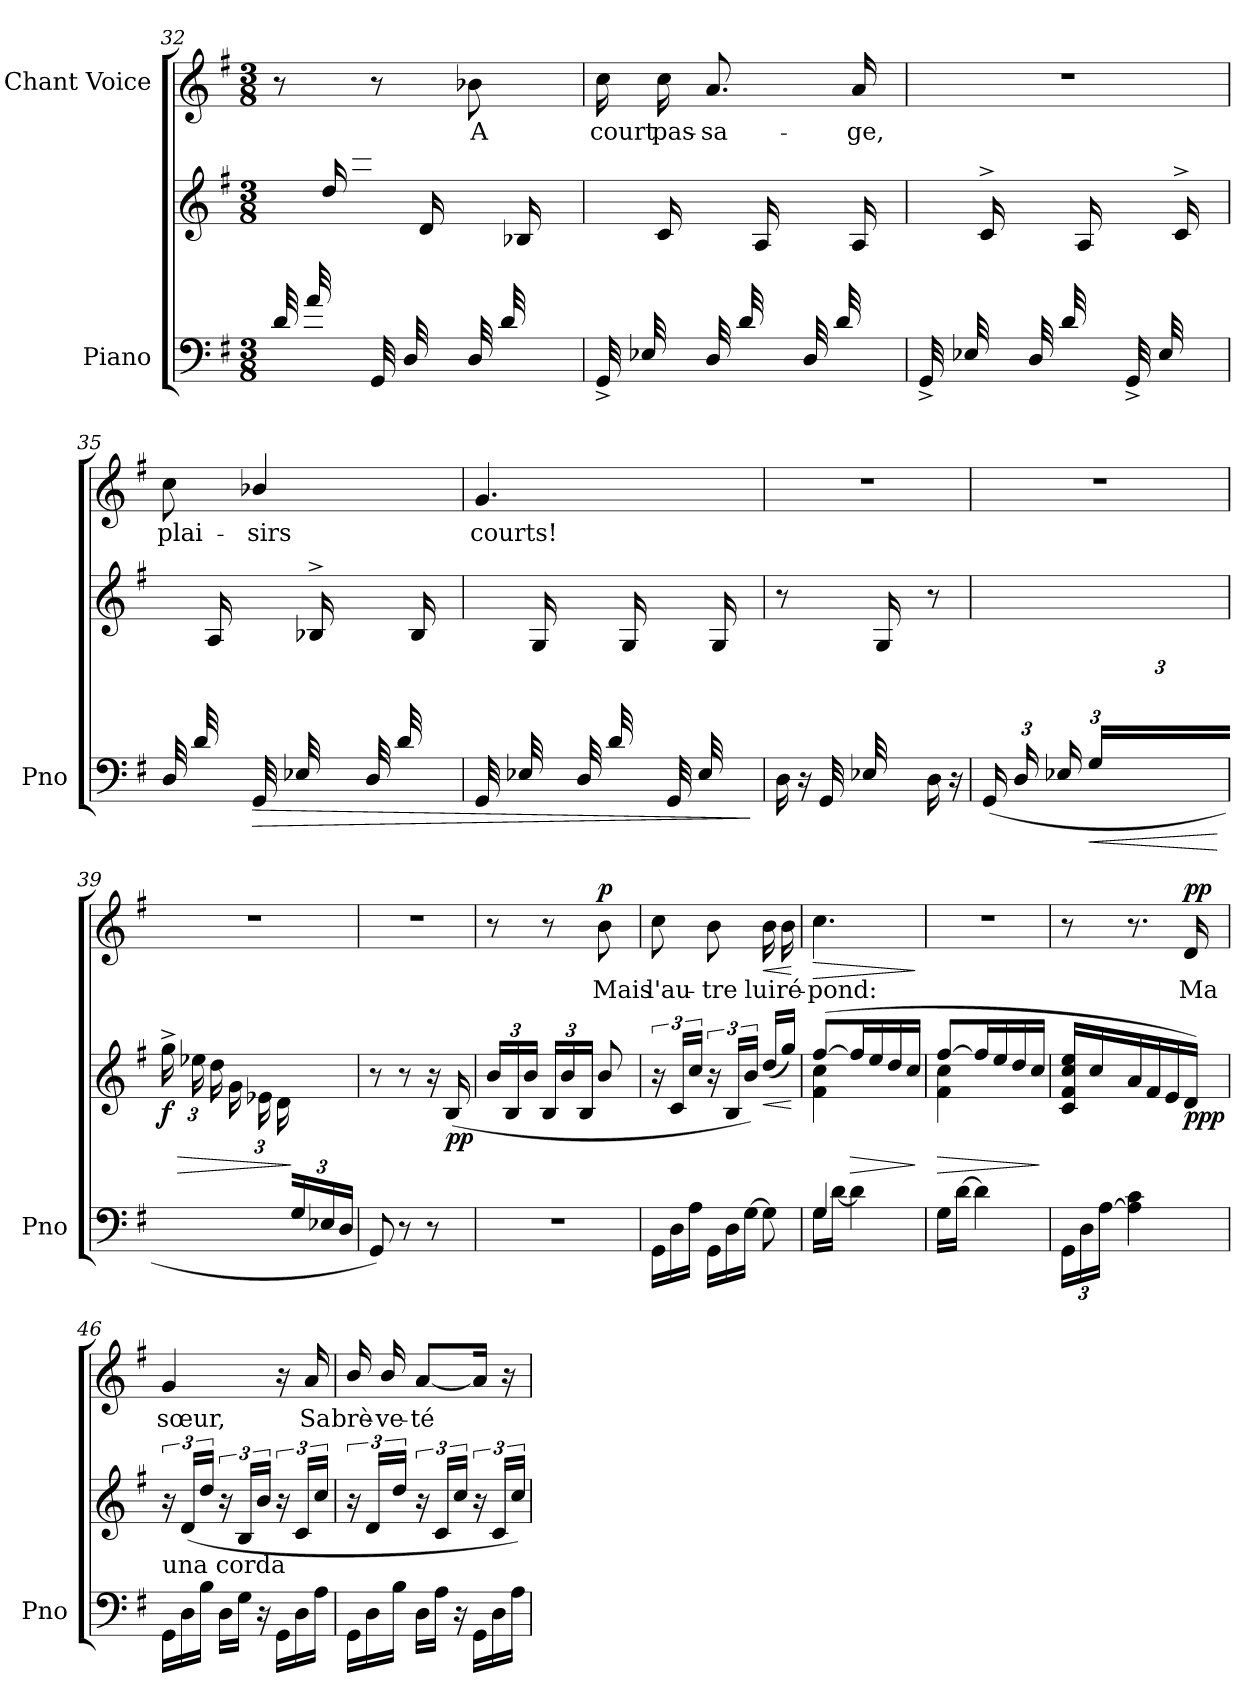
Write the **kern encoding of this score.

**kern	**kern	**dynam	**kern	**text	**dynam
*part2	*part2	*part2	*part1	*part1	*part1
*staff3	*staff2	*staff2/3	*staff1	*staff1	*staff1
*I"Piano	*	*	*I"Chant Voice	*	*
*I'Pno	*	*	*	*	*
*clefF4	*clefG2	*	*clefG2	*	*
*k[f#]	*k[f#]	*	*k[f#]	*	*
*M3/8	*M3/8	*	*M3/8	*	*
=32	=32	=32	=32	=32	=32
*	*^	*	*	*	*
32d/LLL	16ryy	16ryy	.	8r	.	.
32a/	.	.	.	.	.	.
16ryy	16dd/	32dd\	.	.	.	.
.	.	32ddd\JJJ	.	.	.	.
(32GG/LLL	16ryy	16ryy	.	8r	.	.
32D/	.	.	.	.	.	.
16ryy	16d/	32d\	.	.	.	.
.	.	32dd\JJJ	.	.	.	.
32D/LLL	16ryy	16ryy	.	8b-X\	A	.
32d/	.	.	.	.	.	.
16ryy	16B-X/	32B-\	.	.	.	.
.	.	32b-X\JJJ	.	.	.	.
=33	=33	=33	=33	=33	=33	=33
32GG^</LLL	16ryy	16ryy	.	16cc\	court	.
32E-X/	.	.	.	.	.	.
16ryy	16c/	32c\	.	16cc\	pas-	.
.	.	32cc\JJJ	.	.	.	.
32D/LLL	16ryy	16ryy	.	8.a/	-sa-	.
32d/	.	.	.	.	.	.
16ryy	16A/	32A\	.	.	.	.
.	.	32a\JJJ	.	.	.	.
32D/LLL	16ryy	16ryy	.	.	.	.
32d/	.	.	.	.	.	.
16ryy	16A/	32A\	.	16a/	-ge,	.
.	.	32a\JJJ	.	.	.	.
=34	=34	=34	=34	=34	=34	=34
32GG^</LLL	16ryy	16ryy	.	4.r	.	.
32E-X/	.	.	.	.	.	.
16ryy	16c^>/	32c\	.	.	.	.
.	.	32cc\JJJ	.	.	.	.
32D/LLL	16ryy	16ryy	.	.	.	.
32d/	.	.	.	.	.	.
16ryy	16A/	32A\	.	.	.	.
.	.	32a\JJJ	.	.	.	.
32GG^</LLL	16ryy	16ryy	.	.	.	.
32E-/	.	.	.	.	.	.
16ryy	16c^>/	32c\	.	.	.	.
.	.	32cc\JJJ	.	.	.	.
=35	=35	=35	=35	=35	=35	=35
32D/LLL	16ryy	16ryy	.	8cc\	plai-	.
32d/	.	.	.	.	.	.
16ryy	16A/	32A\	.	.	.	.
.	.	32a\JJJ	.	.	.	.
!	!	!	!LO:HP:b=2	!	!	!
32GG/LLL	16ryy	16ryy	>	4b-X/	-sirs	.
32E-X/	.	.	.	.	.	.
16ryy	16B-X^>/	32B-\	.	.	.	.
.	.	32b-X\JJJ	.	.	.	.
32D/LLL	16ryy	16ryy	.	.	.	.
32d/	.	.	.	.	.	.
16ryy	16B-/	32B-\	.	.	.	.
.	.	32b-\JJJ)	.	.	.	.
=36	=36	=36	=36	=36	=36	=36
(32GG/LLL	16ryy	16ryy	.	4.g/	courts!	.
32E-X/	.	.	.	.	.	.
16ryy	16G/	32G\	.	.	.	.
.	.	32g\JJJ	.	.	.	.
32D/LLL	16ryy	16ryy	.	.	.	.
32d/	.	.	.	.	.	.
16ryy	16G/	32G\	.	.	.	.
.	.	32g\JJJ	.	.	.	.
32GG/LLL	16ryy	16ryy	.	.	.	.
32E-/	.	.	.	.	.	.
16ryy	16G/	32G\	.	.	.	.
.	.	32g\JJJ)	.	.	.	.
*	*v	*v	*	*	*	*
.	.	]	.	.	.
=37	=37	=37	=37	=37	=37
*	*^	*	*	*	*
!	!	!	!	!LO:TX:a:color=#FFFFFF:t=.	!	!
16D\	8r	8.ryy	.	4.r	.	.
16r	.	.	.	.	.	.
(32GG/LLL	16ryy	.	.	.	.	.
32E-X/	.	.	.	.	.	.
16ryy	16G/	32G\	.	.	.	.
.	.	32g\JJJ)	.	.	.	.
16D\	8r	8ryy	.	.	.	.
16r	.	.	.	.	.	.
*	*v	*v	*	*	*	*
=38	=38	=38	=38	=38	=38
*Xbrackettup	*	*	*	*	*
*^	*	*	*	*	*
(24GG/LL	4.ryy	6ryy	.	4.r	.	.
24D/	.	.	.	.	.	.
24E-X/J	.	.	.	.	.	.
!	!	!	!LO:HP:b=2	!	!	!
24G/L	.	.	<	.	.	.
24%5ryy	.	24d\	.	.	.	.
.	.	24e-X\J	.	.	.	.
*	*	*Xbrackettup	*	*	*	*
.	.	24g\L	.	.	.	.
.	.	24dd\	.	.	.	.
.	.	24ee-X\JJ	.	.	.	.
*v	*v	*	*	*	*	*
.	.	[	.	.	.
=39	=39	=39	=39	=39	=39
*^	*	*	*	*	*
!	!	!	!LO:HP:b	!	!	!
!	!	!	!LO:DY:n=1:b	!	!	!
4ryy	4.ryy	(24gg^>\LL)	> f	4.r	.	.
.	.	24ee-X\	.	.	.	.
.	.	24dd\J	.	.	.	.
.	.	24g\L	.	.	.	.
.	.	24e-X\	.	.	.	.
.	.	24d\J	.	.	.	.
24G/L	.	8ryy	]	.	.	.
24E-X/	.	.	.	.	.	.
24D/JJ	.	.	.	.	.	.
*v	*v	*	*	*	*	*
=40	=40	=40	=40	=40	=40
8GG/)	8r	.	4.r	.	.
8r	8r	.	.	.	.
8r	16r	.	.	.	.
!	!	!LO:DY:b	!	!	!
.	(16B/	pp	.	.	.
=41	=41	=41	=41	=41	=41
4.r	24b/LL	.	8r	.	.
.	24B/	.	.	.	.
.	24b/JJ	.	.	.	.
.	24B/LL	.	8r	.	.
.	24b/	.	.	.	.
.	24B/JJ	.	.	.	.
!	!	!	!	!	!LO:DY:a
.	8b/	.	8b\	Mais	p
=42	=42	=42	=42	=42	=42
*Xtuplet	*brackettup	*	*	*	*
24GG\LL	24r	.	8cc\	l'au-	.
24D\	24c/LL	.	.	.	.
24A\JJ	24cc/JJ	.	.	.	.
24GG\LL	24r	.	8b\	-tre	.
24D\	24B/LL	.	.	.	.
[24G\JJ	24b/JJ)	.	.	.	.
!	!	!LO:HP:b	!	!	!LO:HP:b
8G\]	(16dd/LL	<	16b\	lui	<
.	16gg/JJ)	.	16b\	ré-	.
.	.	[	.	.	[
=43	=43	=43	=43	=43	=43
*^	*^	*	*	*	*
!	!	!	!	!	!	!	!LO:HP:b
4G/	16G\LL	([8ff#/L	4f#\ 4cc\	.	4.cc\	-pond:	>
.	[>16d\JJ	.	.	.	.	.	.
!	!	!	!	!LO:HP:b	!	!	!
.	4d\]	16ff#/L]	.	>	.	.	.
.	.	16ee/	.	.	.	.	.
8ryy	.	16dd/	8ryy	.	.	.	.
.	.	16cc/JJ	.	.	.	.	.
*v	*v	*	*	*	*	*	*
*	*v	*v	*	*	*	*
.	.	]	.	.	]
=44	=44	=44	=44	=44	=44
!	!	!LO:HP:b	!	!	!
*	*^	*	*	*	*
16G\LL	[8ff#/L	4f#\ 4cc\	>	4.r	.	.
[16d\JJ	.	.	.	.	.	.
4d\]	16ff#/L]	.	.	.	.	.
.	16ee/	.	.	.	.	.
.	16dd/	8ryy	.	.	.	.
.	16cc/JJ	.	.	.	.	.
*	*v	*v	*	*	*	*
.	.	]	.	.	.
=45	=45	=45	=45	=45	=45
*tuplet	*	*	*	*	*
24GG\LL	16c/ 16f#/ 16cc/ 16ee/LL	.	8r	.	.
24D\	.	.	.	.	.
.	16cc/	.	.	.	.
[24A\JJ	.	.	.	.	.
4A\] 4c\	16a/	.	8.r	.	.
.	16f#/	.	.	.	.
.	16e/	.	.	.	.
!	!	!LO:DY:b	!	!	!LO:DY:a
.	16d/JJ)	ppp	16d/	Ma	pp
=46	=46	=46	=46	=46	=46
*Xtuplet	*	*	*	*	*
!	!LO:TX:b:t=una corda	!	!	!	!
24GG\LL	24r	.	4g/	sœur,	.
24D\	(24d/LL	.	.	.	.
24B\JJ	24dd/JJ	.	.	.	.
24D\LL	24r	.	.	.	.
24G\JJ	24B/LL	.	.	.	.
24r	24b/JJ	.	.	.	.
24GG\LL	24r	.	16r	.	.
24D\	24c/LL	.	.	.	.
.	.	.	16a/	Sa	.
24A\JJ	24cc/JJ	.	.	.	.
=47	=47	=47	=47	=47	=47
24GG\LL	24r	.	16b/	brè-	.
24D\	24d/LL	.	.	.	.
.	.	.	16b/	-ve-	.
24B\JJ	24dd/JJ	.	.	.	.
24D\LL	24r	.	[8a/L	-té	.
24A\JJ	24c/LL	.	.	.	.
24r	24cc/JJ	.	.	.	.
24GG\LL	24r	.	16a/Jk]	.	.
24D\	24c/LL	.	.	.	.
.	.	.	16r	.	.
24A\JJ	24cc/JJ)	.	.	.	.
=	=	=	=	=	=
*-	*-	*-	*-	*-	*-
